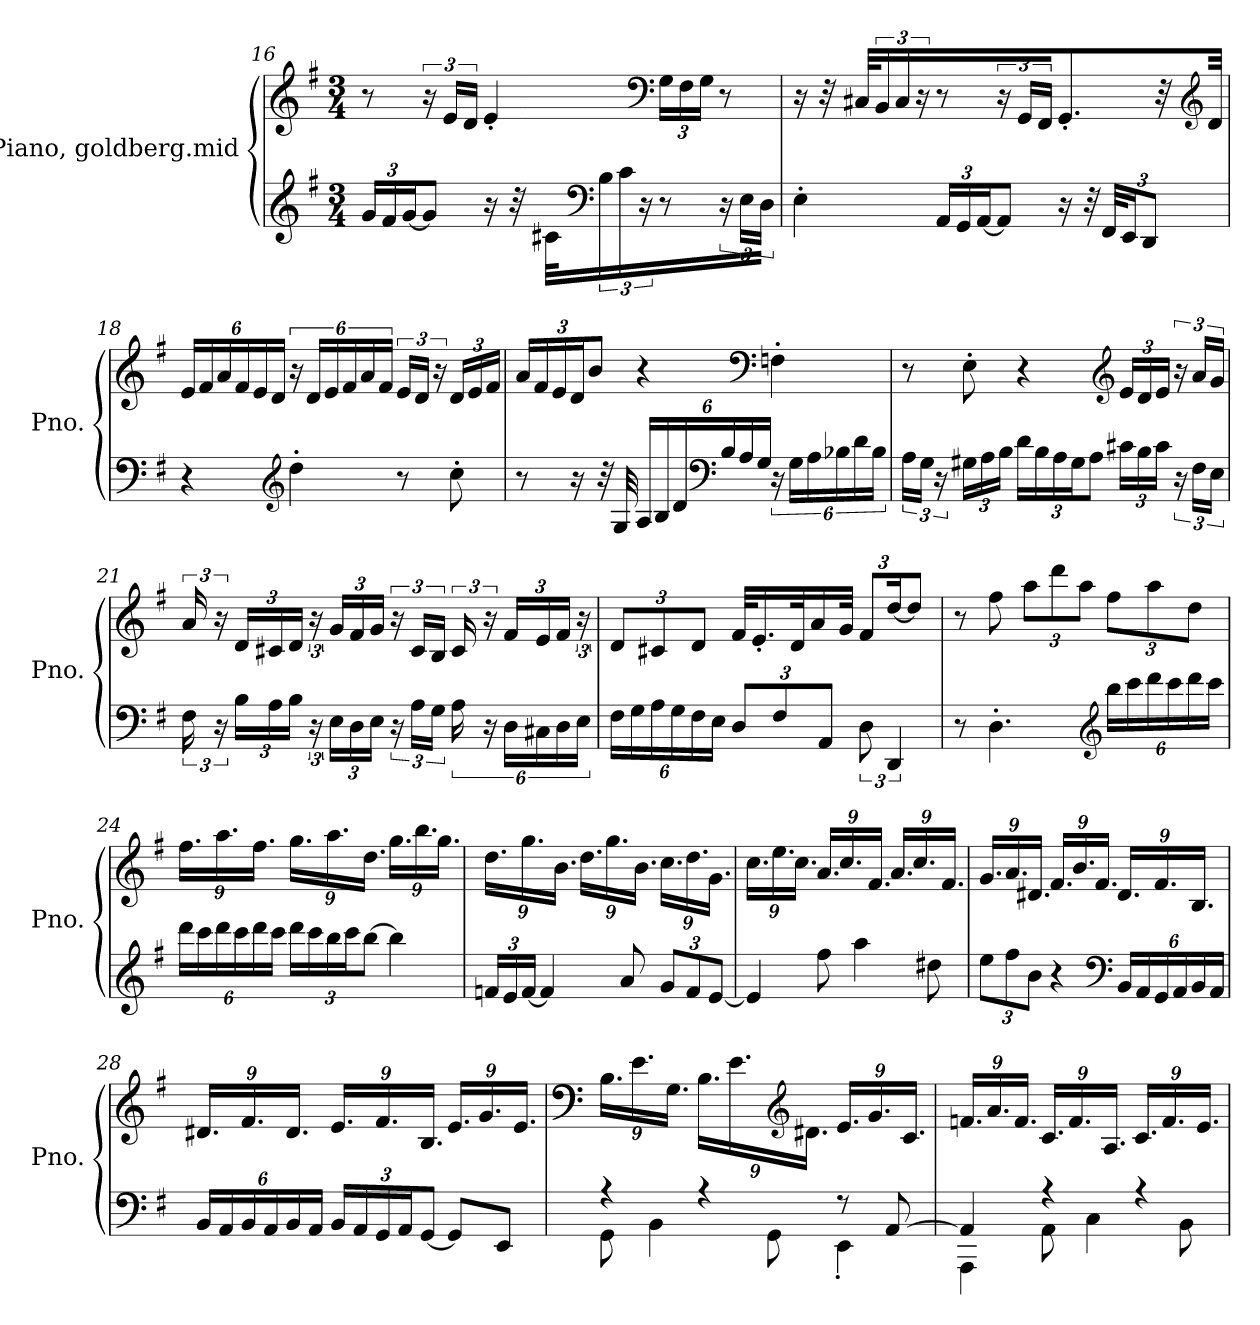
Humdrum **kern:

**kern	**kern
*part2	*part1
*staff2	*staff1
*I"Piano, goldberg.mid	*I"Piano, goldberg.mid
*I'Pno.	*I'Pno.
!!LO:PB:g=z
*clefG2	*clefG2
*k[f#]	*k[f#]
*M3/4	*M3/4
*Xbrackettup	*
=16	=16
24g/LL	8r
24f#/	.
[24g/J	.
8g/J]	24r
.	24e/LL
.	24d/JJ
16r	4e'/
32r	.
32c#X\KLL	.
*clefF4	*
*brackettup	*
24B\	.
24c#\JJ	.
24r	.
*	*clefF4
*	*Xbrackettup
8r	24G\LL
.	24F#\
.	24G\JJ
24r	8r
24E\LL	.
24D\JJ	.
=17	=17
4E'\	16r
.	32r
.	32C#X/KLL
*	*brackettup
.	24BB/
.	24C#/JJ
.	24r
*Xbrackettup	*
24AA/LL	8r
24GG/	.
[24AA/J	.
8AA/J]	24r
.	24GG/LL
.	24FF#/JJ
16r	8.GG'/
32r	.
32FF#/KLL	.
24EE/J	.
12DD/J	.
.	32r
*	*clefG2
.	32d/
!!LO:LB:g=z
=18	=18
*	*Xbrackettup
4r	24e/LL
.	24f#/
.	24a/
.	24f#/
.	24e/
.	24d/JJ
*clefG2	*
*	*brackettup
4dd'\	24r
.	24d/LL
.	24e/
*	*Xbrackettup
.	24f#/
.	24a/
.	24f#/JJ
*	*brackettup
8r	24e/LL
.	24d/JJ
.	24r
*	*Xbrackettup
8cc'\	24d/LL
.	24e/
.	24f#/JJ
=19	=19
8r	24a/LL
.	24f#/
.	24e/
16r	24d/J
.	12b/J
32r	.
32G/	.
24A/LL	4r
24B/	.
24d/	.
*clefF4	*
24B/	.
24A/	.
24G/JJ	.
*	*clefF4
*brackettup	*
24r	4Fn'\
24G\LL	.
24A\	.
*Xbrackettup	*
24B-X\	.
24d\	.
24B-\JJ	.
!!LO:LB:g=z
=20	=20
*brackettup	*
24A\LL	8r
24G\JJ	.
24r	.
*Xbrackettup	*
24G#X\LL	8E'\
24A\	.
24B\JJ	.
24d\LL	4r
24B\	.
24A\	.
24G#\J	.
12A\J	.
*	*clefG2
24c#X\LL	24e/LL
24B\	24d/
24c#\JJ	24e/JJ
*brackettup	*brackettup
24r	24r
24F#\LL	24a/LL
24E\JJ	24g/JJ
=21	=21
24F#\	24a/
24r	24r
24B\LL	24d/LL
24A\	24c#X/
24B\JJ	24d/JJ
24r	24r
*Xbrackettup	*Xbrackettup
24E\LL	24g/LL
24D\	24f#/
24E\JJ	24g/JJ
*brackettup	*brackettup
24r	24r
24A\LL	24c#/LL
24G\JJ	24B/JJ
24A\	24c#/
24r	24r
24D\LL	24f#/LL
*Xbrackettup	*
24C#X\	24e/
24D\	24f#/JJ
24E\JJ	24r
!!LO:LB:g=z
=22	=22
*	*Xbrackettup
24F#\LL	12d/L
24G\	.
24A\	12c#X/
24G\	.
24F#\	12d/J
24E\JJ	.
12D/L	32f#/KLL
.	16.e'/
12F#/	.
.	32d/K
.	16a/
12AA/J	.
.	32g/JJk
*brackettup	*
12D\	12f#/L
6DD/	[24dd/K
.	8dd/J]
=23	=23
8r	8r
4.D'\	8ff#\
.	12aa\L
.	12ddd\
.	12aa\J
*clefG2	*
*Xbrackettup	*
24bb\LL	12ff#\L
24ccc\	.
24ddd\	12aa\
24ccc\	.
24ddd\	12dd\J
24ccc\JJ	.
!!LO:LB:g=z
=24	=24
24ddd\LL	18.ff#\LL
24ccc\	.
24ddd\	18.aa\
24ccc\	.
24ddd\	18.ff#\JJ
24ccc\JJ	.
24ddd\LL	18.gg\LL
24ccc\	.
24bb\	18.aa\
24ccc\J	.
[12bb\J	18.dd\JJ
4bb\]	18.gg\LL
.	18.bb\
.	18.gg\JJ
=25	=25
24fn/LL	18.dd\LL
24e/	.
[24f/JJ	18.gg\
4f/]	.
.	18.b\JJ
.	18.dd\LL
.	18.gg\
8a/	.
.	18.b\JJ
12g/L	18.cc\LL
12f/	18.dd\
[12e/J	18.g\JJ
!!LO:LB:g=z
=26	=26
4e/]	18.cc\LL
.	18.ee\
.	18.cc\JJ
8ff#\	18.a/LL
.	18.cc/
4aa\	.
.	18.f#/JJ
.	18.a/LL
.	18.cc/
8dd#X\	.
.	18.f#/JJ
=27	=27
12ee\L	18.g/LL
12ff#\	18.a/
12b\J	18.d#X/JJ
4r	18.f#/LL
.	18.b/
.	18.f#/JJ
*clefF4	*
24BB/LL	18.d#/LL
24AA/	.
24GG/	18.f#/
24AA/	.
24BB/	18.B/JJ
24AA/JJ	.
!!LO:PB:g=z
=28	=28
24BB/LL	18.d#X/LL
24AA/	.
24BB/	18.f#/
24AA/	.
24BB/	18.d#/JJ
24AA/JJ	.
24BB/LL	18.e/LL
24AA/	.
24GG/	18.f#/
24AA/J	.
[12GG/J	18.B/JJ
8GG/L]	18.e/LL
.	18.g/
8EE/J	.
.	18.e/JJ
=29	=29
*	*clefF4
*^	*
4r	8GG\	18.B\LL
.	.	18.e\
.	4BB\	.
.	.	18.G\JJ
4r	.	18.B\LL
.	.	18.e\
.	8GG\	.
*	*	*clefG2
.	.	18.d#X\JJ
8r	4EE'\	18.e/LL
.	.	18.g/
[8AA/	.	.
.	.	18.c/JJ
!!LO:LB:g=z
=30	=30	=30
4AA/]	4AAA\	18.fn/LL
.	.	18.a/
.	.	18.f/JJ
4r	8AA\	18.c/LL
.	.	18.f/
.	4C\	.
.	.	18.A/JJ
4r	.	18.c/LL
.	.	18.f/
.	8BB\	.
.	.	18.e/JJ
*v	*v	*
=	=
*-	*-
